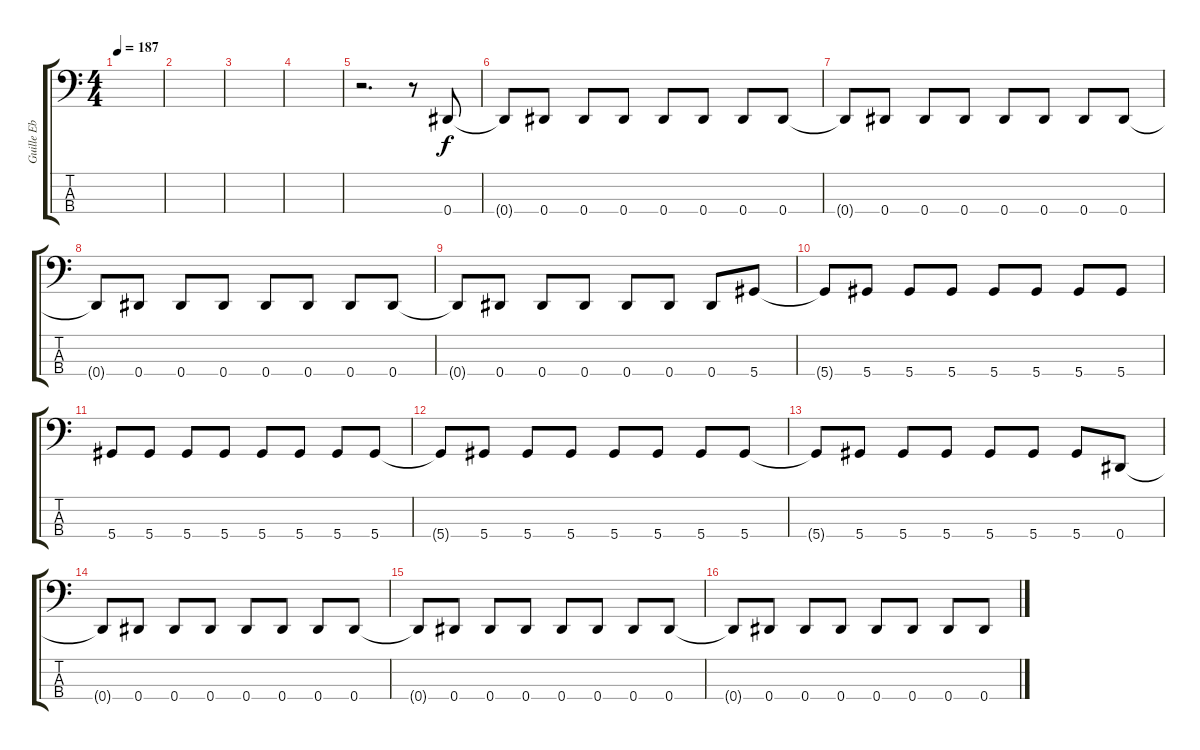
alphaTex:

\track ("Guille Eb" "Guille Eb") {instrument electricbasspick}
\staff {score tabs}
\tuning (Gb2 Db2 Ab1 Eb1) {hide}
\ts (4 4)
\tempo 187
\clef f4
\ks c
|
|
|
|
r.2{d} r.8 0.4.8 |
0.4{t}.8 0.4.8 0.4.8 0.4.8 0.4.8 0.4.8 0.4.8 0.4.8 |
0.4{t}.8 0.4.8 0.4.8 0.4.8 0.4.8 0.4.8 0.4.8 0.4.8 |
0.4{t}.8 0.4.8 0.4.8 0.4.8 0.4.8 0.4.8 0.4.8 0.4.8 |
0.4{t}.8 0.4.8 0.4.8 0.4.8 0.4.8 0.4.8 0.4.8 5.4.8 |
5.4{t}.8 5.4.8 5.4.8 5.4.8 5.4.8 5.4.8 5.4.8 5.4.8 |
5.4.8 5.4.8 5.4.8 5.4.8 5.4.8 5.4.8 5.4.8 5.4.8 |
5.4{t}.8 5.4.8 5.4.8 5.4.8 5.4.8 5.4.8 5.4.8 5.4.8 |
5.4{t}.8 5.4.8 5.4.8 5.4.8 5.4.8 5.4.8 5.4.8 0.4.8 |
0.4{t}.8 0.4.8 0.4.8 0.4.8 0.4.8 0.4.8 0.4.8 0.4.8 |
0.4{t}.8 0.4.8 0.4.8 0.4.8 0.4.8 0.4.8 0.4.8 0.4.8 |
0.4{t}.8 0.4.8 0.4.8 0.4.8 0.4.8 0.4.8 0.4.8 0.4.8
